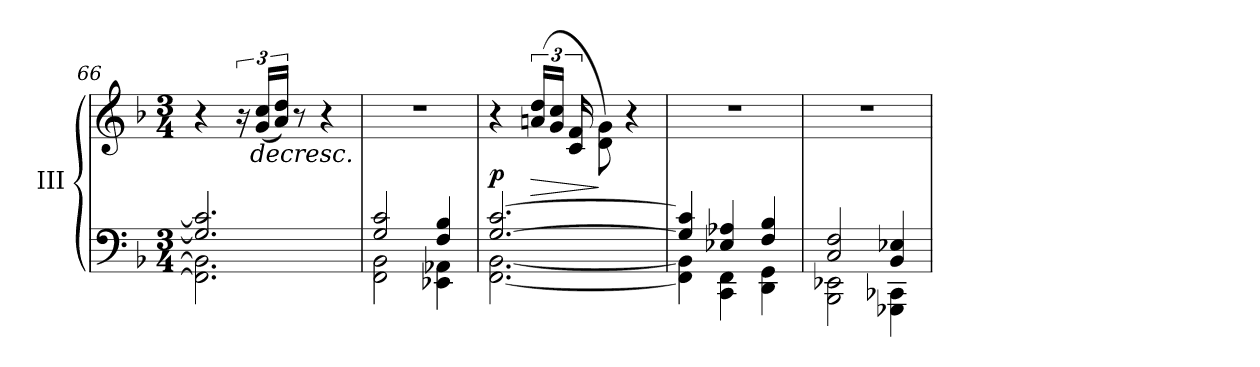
**kern	**kern	**dynam
*part1	*part1	*part1
*staff2	*staff1	*staff1/2
*I"III	*	*
*clefF4	*clefG2	*
*k[b-]	*k[b-]	*
*M3/4	*M3/4	*
=66	=66	=66
*^	*	*
2.G/] 2.c/]	2.FF\]<< 2.BB-\]<<	4r	.
.	.	24r	.
!	!	!	!LO:HP:b
.	.	(<24g/ 24cc/LL	>
.	.	24a/<< 24dd/<<JJ)	.
.	.	8r	.
.	.	4r	.
=67	=67	=67	=67
2G/ 2c/	2FF\<< 2BB-\<<	2.r	.
4F/ 4B-/	4EE-X\ 4AA-X\	.	.
=68	=68	=68	=68
!	!	!	!LO:DY:a=2
[2.G/ [2.c/	[2.FF\ [2.BB-\	4r	p
!	!	!	!LO:HP:b
.	.	(>24an/ 24dd/LL	>
.	.	24g/ 24cc/JJ	.
.	.	24c/ 24f/	.
.	.	8d\ 8g\)	]
.	.	4r	.
=69	=69	=69	=69
4G/] 4c/]	4FF\] 4BB-\]	2.r	.
4E-X/ 4A-X/	4CC\ 4FF\	.	.
4F/ 4B-/	4DD\ 4GG\	.	.
*v	*v	*	*
.	.	]
=70	=70	=70
*^	*	*
!	!	!	!LO:DY:a=2
!	!	!	!LO:DY:n=1:a=2
2C/ 2F/	2BBB-\<< 2EE-X\<<	2.r	other-dynamics p
4BB-/ 4E-X/	4GGG-X\ 4CC-X\	.	.
*v	*v	*	*
=	=	=
*-	*-	*-
